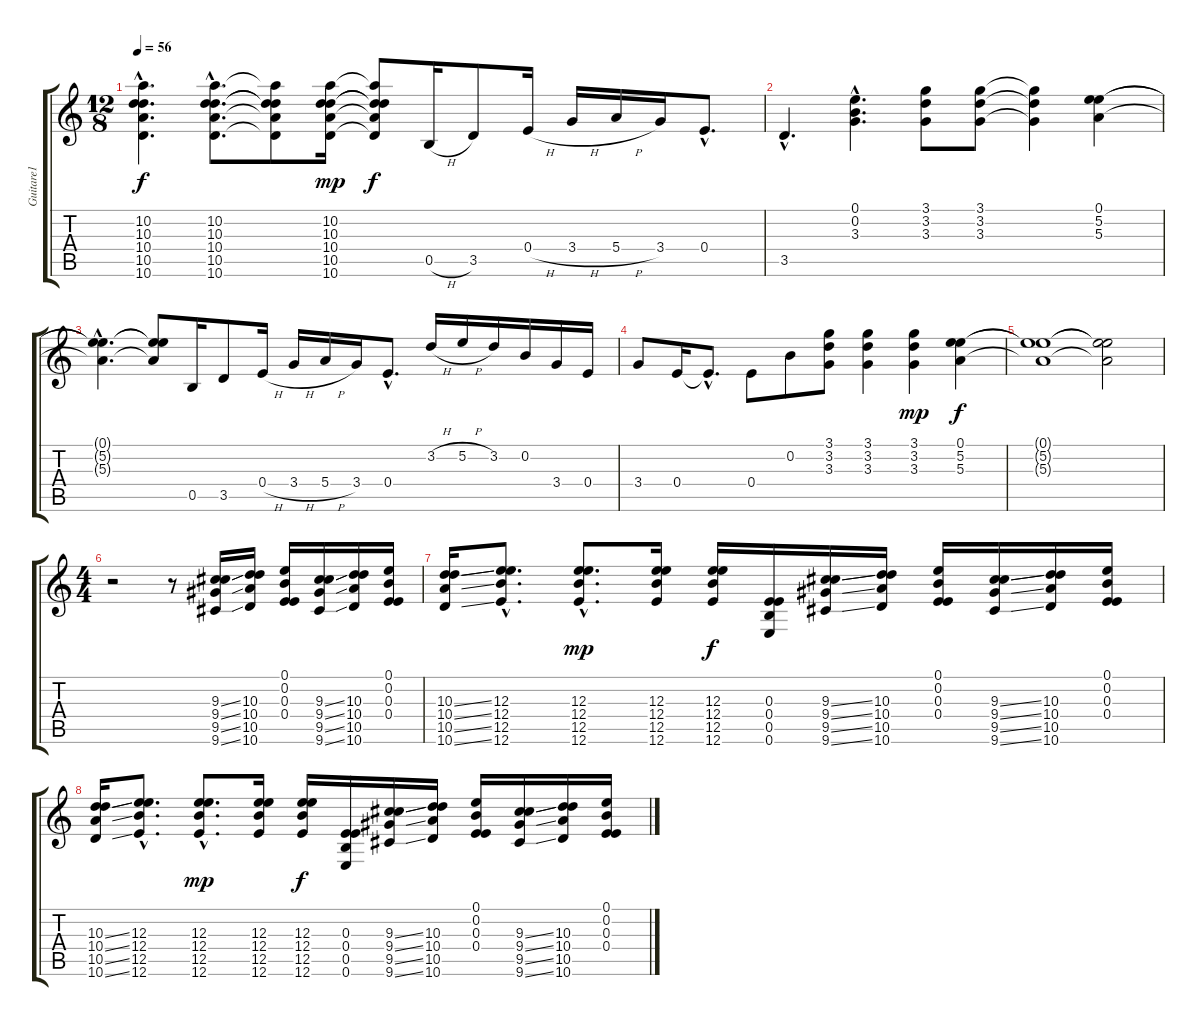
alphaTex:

\track ("Guitare1" "Guitare1") {instrument distortionguitar}
\staff {score tabs}
\tuning (E4 B3 E3 E3 B2 E2) {hide}
\ts (12 8)
\tempo 56
\clef g2
\ks c
(10.2{hac} 10.3{hac} 10.4{hac} 10.5{hac} 10.6{hac}).4{d dy f} (10.2{hac} 10.3{hac} 10.4{hac} 10.5{hac} 10.6{hac}).8{d} (10.2{t} 10.3{t} 10.4{t} 10.5{t} 10.6{t}).8 (10.2 10.3 10.4 10.5 10.6).16{dy mp} (10.2{t} 10.3{t} 10.4{t} 10.5{t} 10.6{t}).8{dy f} 0.5{h}.16 3.5.8 0.4{h}.16 3.4{h}.16 5.4{h}.16 3.4.16 0.4{hac}.8{d} |
3.5{hac}.4{d} (0.1{hac} 0.2{hac} 3.3{hac}).4{d} (3.1 3.2 3.3).8 (3.1 3.2 3.3).8 (3.1{t} 3.2{t} 3.3{t}).4 (0.1 5.2 5.3).4 |
(0.1{hac t} 5.2{hac t} 5.3{hac t}).4{d} (0.1{t} 5.2{t} 5.3{t}).8 0.5.16 3.5.8 0.4{h}.16 3.4{h}.16 5.4{h}.16 3.4.16 0.4{hac}.8{d} 3.2{h}.16 5.2{h}.16 3.2.16 0.2.16 3.4.16 0.4.16 |
3.4.8 0.4.16 0.4{hac t}.8{d} 0.4.8 0.2.8 (3.1 3.2 3.3).8 (3.1 3.2 3.3).4 (3.1 3.2 3.3).4{dy mp} (0.1 5.2 5.3).4{dy f} |
(0.1{t} 5.2{t} 5.3{t}).1 (0.1{t} 5.2{t} 5.3{t}).2 |
\ts (4 4)
r.2 r.8 (9.3{ss} 9.4{ss} 9.5{ss} 9.6{ss}).16 (10.3 10.4 10.5 10.6).16 (0.1 0.2 0.3 0.4).16 (9.3{ss} 9.4{ss} 9.5{ss} 9.6{ss}).16 (10.3 10.4 10.5 10.6).16 (0.1 0.2 0.3 0.4).16 |
(10.3{ss} 10.4{ss} 10.5{ss} 10.6{ss}).16 (12.3{hac} 12.4{hac} 12.5{hac} 12.6{hac}).8{d} (12.3{hac} 12.4{hac} 12.5{hac} 12.6{hac}).8{d dy mp} (12.3 12.4 12.5 12.6).16 (12.3 12.4 12.5 12.6).16{dy f} (0.3 0.4 0.5 0.6).16 (9.3{ss} 9.4{ss} 9.5{ss} 9.6{ss}).16 (10.3 10.4 10.5 10.6).16 (0.1 0.2 0.3 0.4).16 (9.3{ss} 9.4{ss} 9.5{ss} 9.6{ss}).16 (10.3 10.4 10.5 10.6).16 (0.1 0.2 0.3 0.4).16 |
(10.3{ss} 10.4{ss} 10.5{ss} 10.6{ss}).16 (12.3{hac} 12.4{hac} 12.5{hac} 12.6{hac}).8{d} (12.3{hac} 12.4{hac} 12.5{hac} 12.6{hac}).8{d dy mp} (12.3 12.4 12.5 12.6).16 (12.3 12.4 12.5 12.6).16{dy f} (0.3 0.4 0.5 0.6).16 (9.3{ss} 9.4{ss} 9.5{ss} 9.6{ss}).16 (10.3 10.4 10.5 10.6).16 (0.1 0.2 0.3 0.4).16 (9.3{ss} 9.4{ss} 9.5{ss} 9.6{ss}).16 (10.3 10.4 10.5 10.6).16 (0.1 0.2 0.3 0.4).16
